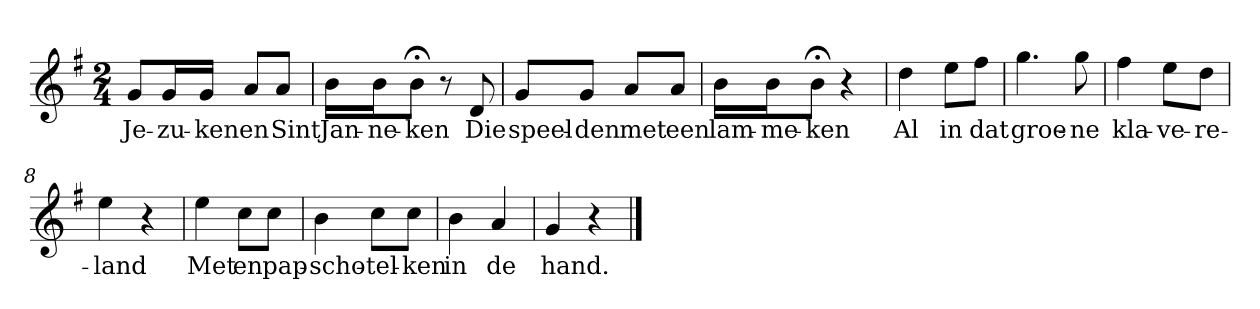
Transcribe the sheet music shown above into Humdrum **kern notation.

**kern	**text
*part1	*part1
*staff1	*staff1
*clefG2	*
*k[f#]	*
*G:	*
*M2/4	*
*MM120	*
=1	=1
8g/L	Je-
16g/L	-zu-
16g/JJ	-ken
8a/L	en
8a/J	Sint
=2	=2
16b\LL	Jan-
16b\J	-ne-
8b;<\J	-ken
8r	.
8d	Die
=3	=3
8g/L	speel-
8g/J	-den
8a/L	met
8a/J	een
=4	=4
16b\LL	lam-
16b\J	-me-
8b;<\J	-ken
4r	.
=5	=5
4dd	Al
8ee\L	in
8ff#\J	dat
=6	=6
4.gg	groe-
8gg	-ne
=7	=7
4ff#	kla-
8ee\L	-ve-
8dd\J	-re-
=8	=8
4ee	-land
4r	.
=9	=9
4ee	Met
8cc\L	en
8cc\J	pap-
=10	=10
4b	-scho-
8cc\L	-tel-
8cc\J	-ken
=11	=11
4b	in
4a	de
=12	=12
4g	hand.
4r	.
==	==
*-	*-
